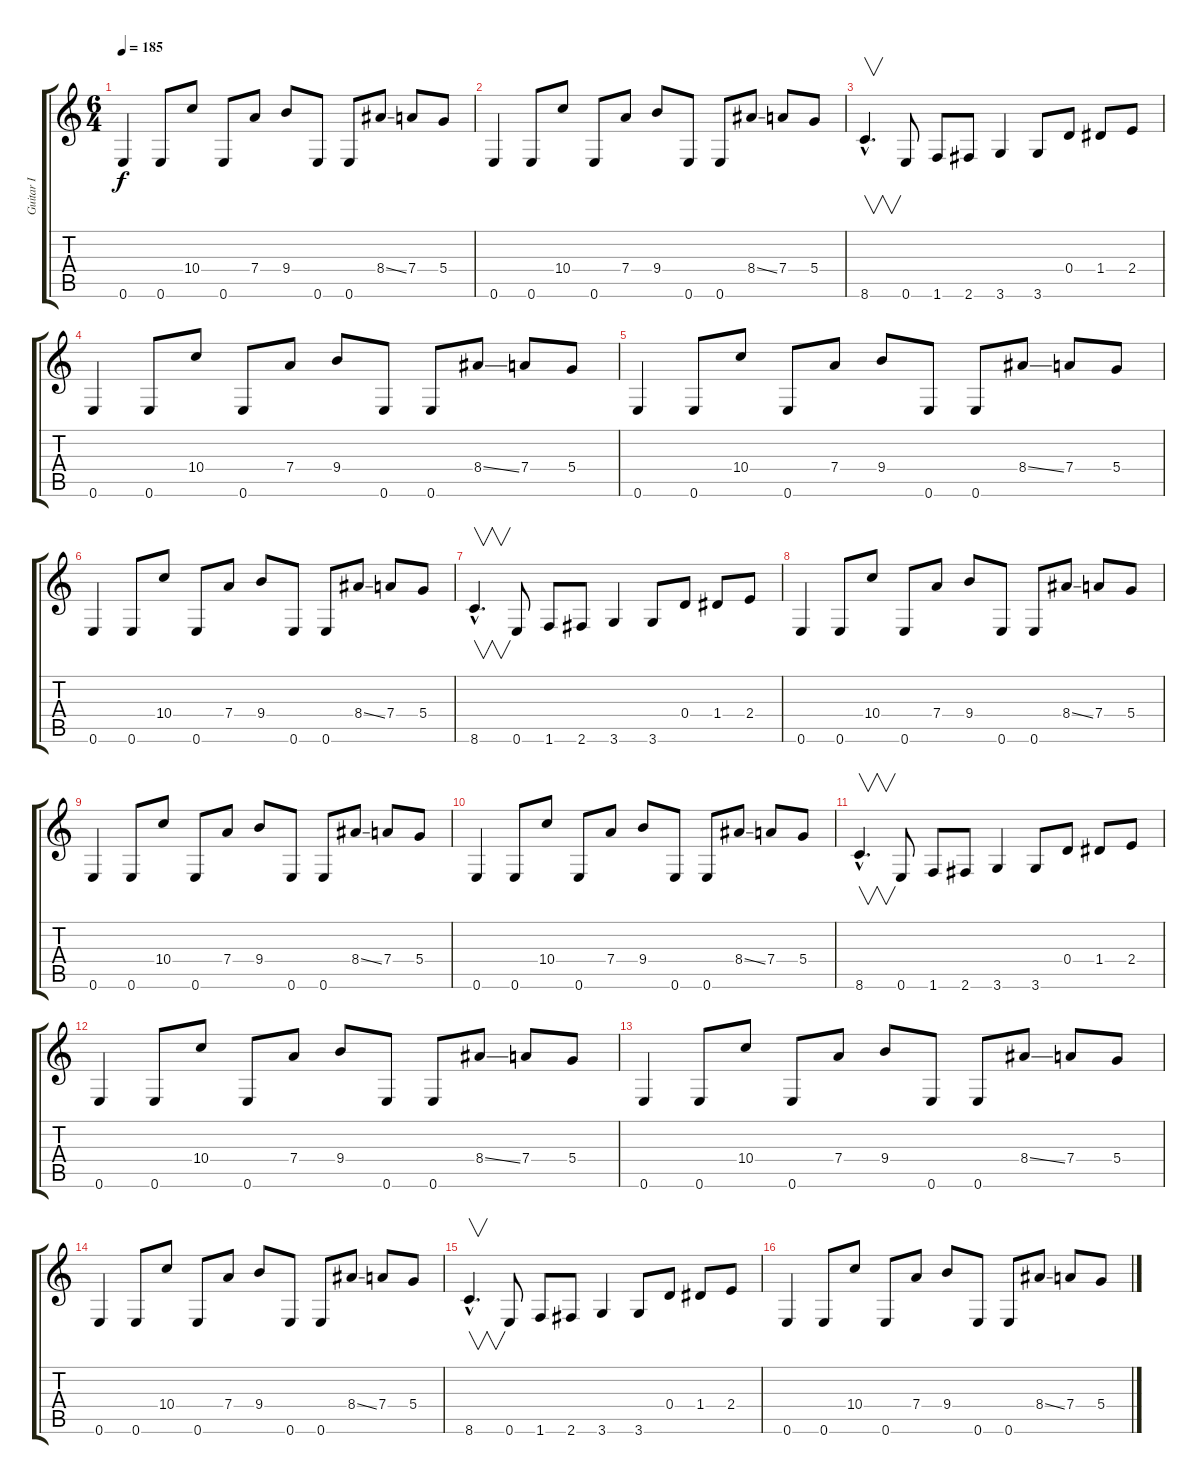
\track ("Guitar I" "Guitar I") {instrument distortionguitar}
\staff {score tabs}
\tuning (E4 B3 G3 D3 A2 E2) {hide}
\ts (6 4)
\tempo 185
\clef g2
\ks c
0.6.4{dy f} 0.6.8 10.4.8 0.6.8 7.4.8 9.4.8 0.6.8 0.6.8 8.4{ss}.8 7.4.8 5.4.8 |
0.6.4 0.6.8 10.4.8 0.6.8 7.4.8 9.4.8 0.6.8 0.6.8 8.4{ss}.8 7.4.8 5.4.8 |
8.6{hac}.4{v d} 0.6.8 1.6.8 2.6.8 3.6.4 3.6.8 0.4.8 1.4.8 2.4.8 |
0.6.4 0.6.8 10.4.8 0.6.8 7.4.8 9.4.8 0.6.8 0.6.8 8.4{ss}.8 7.4.8 5.4.8 |
0.6.4 0.6.8 10.4.8 0.6.8 7.4.8 9.4.8 0.6.8 0.6.8 8.4{ss}.8 7.4.8 5.4.8 |
0.6.4 0.6.8 10.4.8 0.6.8 7.4.8 9.4.8 0.6.8 0.6.8 8.4{ss}.8 7.4.8 5.4.8 |
8.6{hac}.4{v d} 0.6.8 1.6.8 2.6.8 3.6.4 3.6.8 0.4.8 1.4.8 2.4.8 |
0.6.4 0.6.8 10.4.8 0.6.8 7.4.8 9.4.8 0.6.8 0.6.8 8.4{ss}.8 7.4.8 5.4.8 |
0.6.4 0.6.8 10.4.8 0.6.8 7.4.8 9.4.8 0.6.8 0.6.8 8.4{ss}.8 7.4.8 5.4.8 |
0.6.4 0.6.8 10.4.8 0.6.8 7.4.8 9.4.8 0.6.8 0.6.8 8.4{ss}.8 7.4.8 5.4.8 |
8.6{hac}.4{v d} 0.6.8 1.6.8 2.6.8 3.6.4 3.6.8 0.4.8 1.4.8 2.4.8 |
0.6.4 0.6.8 10.4.8 0.6.8 7.4.8 9.4.8 0.6.8 0.6.8 8.4{ss}.8 7.4.8 5.4.8 |
0.6.4 0.6.8 10.4.8 0.6.8 7.4.8 9.4.8 0.6.8 0.6.8 8.4{ss}.8 7.4.8 5.4.8 |
0.6.4 0.6.8 10.4.8 0.6.8 7.4.8 9.4.8 0.6.8 0.6.8 8.4{ss}.8 7.4.8 5.4.8 |
8.6{hac}.4{v d} 0.6.8 1.6.8 2.6.8 3.6.4 3.6.8 0.4.8 1.4.8 2.4.8 |
0.6.4 0.6.8 10.4.8 0.6.8 7.4.8 9.4.8 0.6.8 0.6.8 8.4{ss}.8 7.4.8 5.4.8
